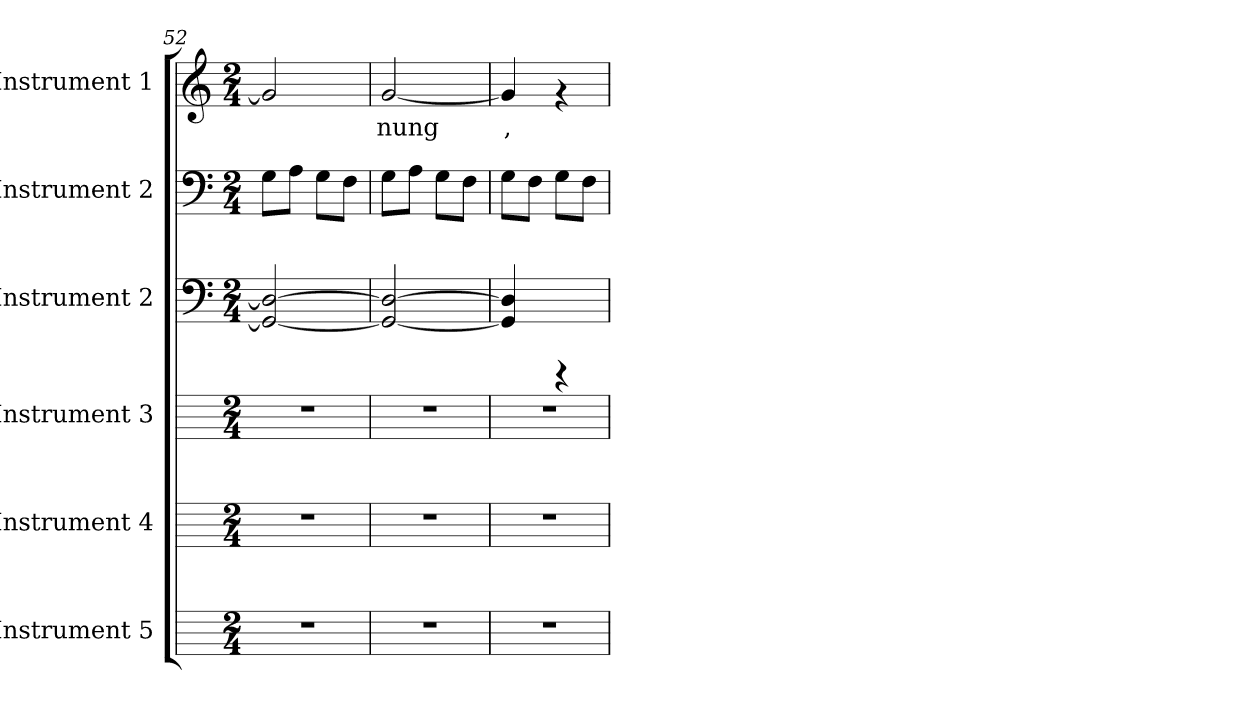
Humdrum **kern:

**kern	**kern	**kern	**kern	**kern	**kern	**text
*part6	*part5	*part4	*part3	*part2	*part1	*part1
*staff6	*staff5	*staff4	*staff3	*staff2	*staff1	*staff1
*I"Instrument 5	*I"Instrument 4	*I"Instrument 3	*I"Instrument 2	*I"Instrument 2	*I"Instrument 1	*
*	*	*	*clefF4	*clefF4	*clefG2	*
*k[]	*k[]	*k[]	*k[]	*k[]	*k[]	*
*C:	*C:	*C:	*C:	*C:	*C:	*
*M2/4	*M2/4	*M2/4	*M2/4	*M2/4	*M2/4	*
=52	=52	=52	=52	=52	=52	=52
!	!	!	!	!	!	!LO:LY:b:cj
2r	2r	2r	2GG/_< 2D/_>	8G\L	2g/]	--
.	.	.	.	8A\J	.	.
.	.	.	.	8G\L	.	.
.	.	.	.	8F\J	.	.
=53	=53	=53	=53	=53	=53	=53
!	!	!	!	!	!	!LO:LY:b:cj
2r	2r	2r	2GG/_< 2D/_>	8G\L	[<2g/	-nung
.	.	.	.	8A\J	.	.
.	.	.	.	8G\L	.	.
.	.	.	.	8F\J	.	.
=54	=54	=54	=54	=54	=54	=54
!	!	!	!	!	!	!LO:LY:b:cj
2r	2r	2r	4D/] 4GG/]	8G\L	4g/]	,
.	.	.	.	8F\J	.	.
.	.	.	4rCCC	8G\L	4rf	.
.	.	.	.	8F\J	.	.
=	=	=	=	=	=	=
*-	*-	*-	*-	*-	*-	*-
